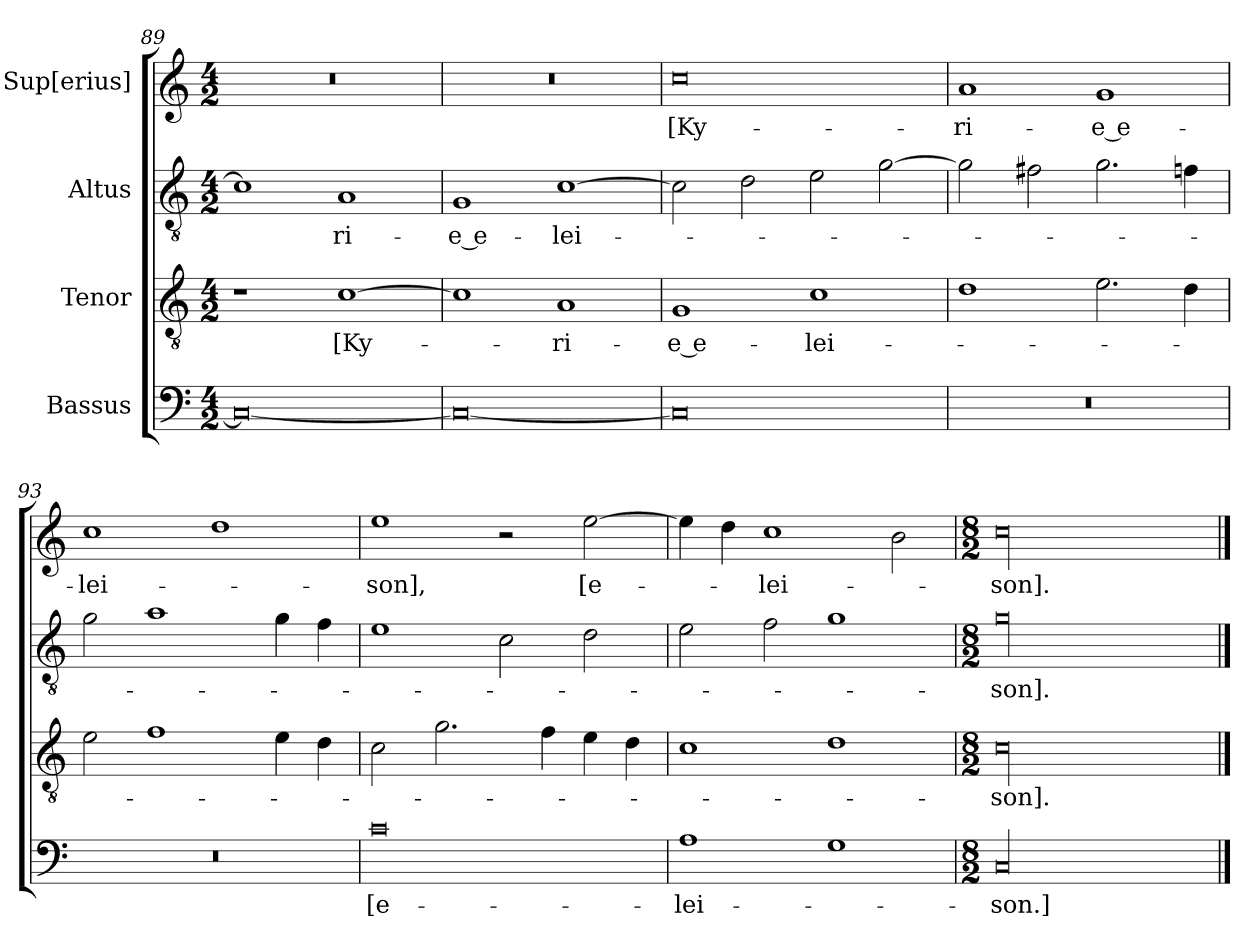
**kern	**text	**kern	**text	**kern	**text	**kern	**text
*part4	*part4	*part3	*part3	*part2	*part2	*part1	*part1
*staff4	*staff4	*staff3	*staff3	*staff2	*staff2	*staff1	*staff1
*I"Bassus	*	*I"Tenor	*	*I"Altus	*	*I"Sup[erius]	*
*clefF4	*	*clefGv2	*	*clefGv2	*	*clefG2	*
*k[]	*	*k[]	*	*k[]	*	*k[]	*
*M4/2	*	*M4/2	*	*M4/2	*	*M4/2	*
=89	=89	=89	=89	=89	=89	=89	=89
0C/_	.	1r	.	1c\]	.	0r	.
.	.	[1c\	[Ky-	1A/	-ri-	.	.
=90	=90	=90	=90	=90	=90	=90	=90
0C/_	.	1c\]	.	1G/	-e e-	0r	.
.	.	1A/	-ri-	[1c\	-lei-	.	.
=91	=91	=91	=91	=91	=91	=91	=91
0C/]	.	1G/	-e e-	2c\]	.	0cc\	[Ky-
.	.	.	.	2d\	.	.	.
.	.	1c\	-lei-	2e\	.	.	.
.	.	.	.	[2g\	.	.	.
=92	=92	=92	=92	=92	=92	=92	=92
0r	.	1d\	.	2g\]	.	1a/	-ri-
.	.	.	.	2f#X\	.	.	.
.	.	2.e\	.	2.g\	.	1g/	-e e-
.	.	4d\	.	4fn\	.	.	.
=93	=93	=93	=93	=93	=93	=93	=93
0r	.	2e\	.	2g\	.	1cc\	-lei-
.	.	1f\	.	1a\	.	.	.
.	.	.	.	.	.	1dd\	.
.	.	4e\	.	4g\	.	.	.
.	.	4d\	.	4f\	.	.	.
=94	=94	=94	=94	=94	=94	=94	=94
0c\	[e-	2c\	.	1e\	.	1ee\	-son],
.	.	2.g\	.	.	.	.	.
.	.	.	.	2c\	.	2r	.
.	.	4f\	.	.	.	.	.
.	.	4e\	.	2d\	.	[2ee\	[e-
.	.	4d\	.	.	.	.	.
=95	=95	=95	=95	=95	=95	=95	=95
1A\	-lei-	1c\	.	2e\	.	4ee\]	.
.	.	.	.	.	.	4dd\	.
.	.	.	.	2f\	.	1cc\	-lei-
1G\	.	1d\	.	1g\	.	.	.
.	.	.	.	.	.	2b\	.
=96	=96	=96	=96	=96	=96	=96	=96
*M8/2	*	*M8/2	*	*M8/2	*	*M8/2	*
00C/	-son.]	00c\	-son].	00g\	-son].	00cc\	-son].
==	==	==	==	==	==	==	==
*-	*-	*-	*-	*-	*-	*-	*-
